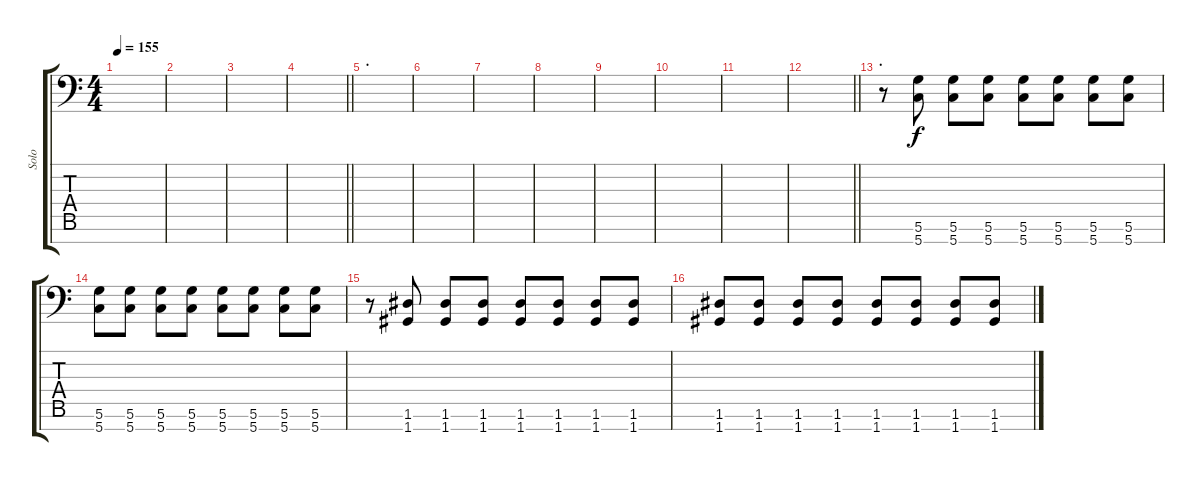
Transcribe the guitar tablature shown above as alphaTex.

\track ("Solo" "Solo") {instrument distortionguitar}
\staff {score tabs}
\tuning (D4 A3 F3 C3 G2 D2 G1) {hide}
\ts (4 4)
\tempo 155
\clef f4
\ks c
|
|
|
\barLineRight lightlight
|
\section ("" ".")
|
|
|
|
|
|
|
\barLineRight lightlight
|
\section ("" ".")
r.8 (5.6 5.7).8 (5.6 5.7).8 (5.6 5.7).8 (5.6 5.7).8 (5.6 5.7).8 (5.6 5.7).8 (5.6 5.7).8 |
(5.6 5.7).8 (5.6 5.7).8 (5.6 5.7).8 (5.6 5.7).8 (5.6 5.7).8 (5.6 5.7).8 (5.6 5.7).8 (5.6 5.7).8 |
r.8 (1.6 1.7).8 (1.6 1.7).8 (1.6 1.7).8 (1.6 1.7).8 (1.6 1.7).8 (1.6 1.7).8 (1.6 1.7).8 |
(1.6 1.7).8 (1.6 1.7).8 (1.6 1.7).8 (1.6 1.7).8 (1.6 1.7).8 (1.6 1.7).8 (1.6 1.7).8 (1.6 1.7).8
